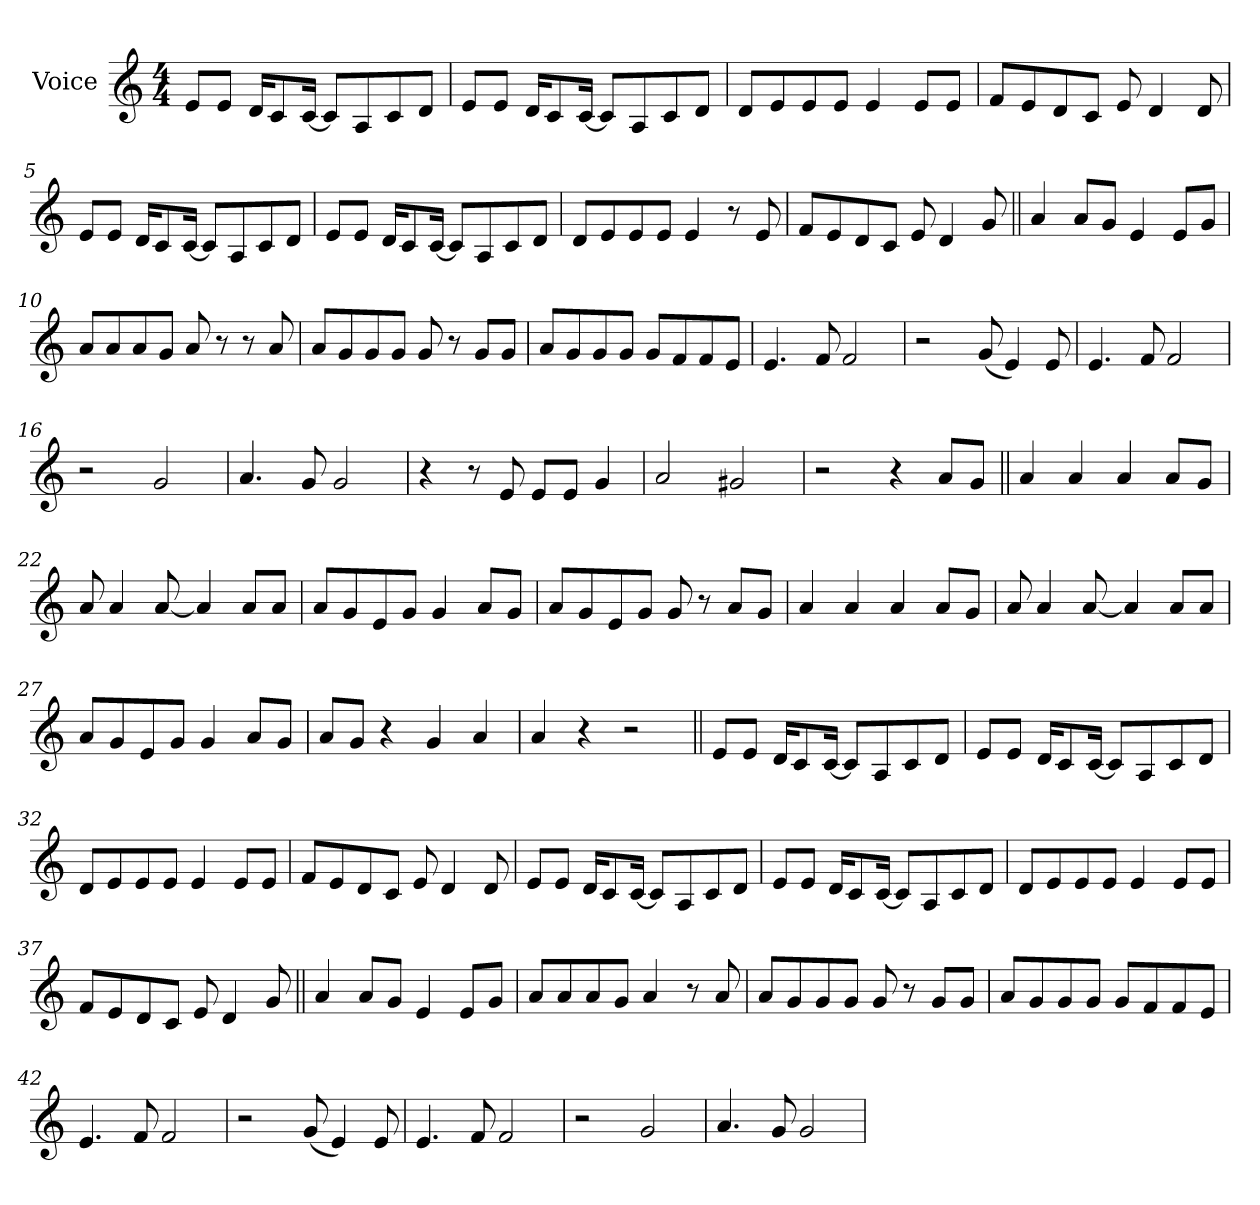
**kern
*part1
*staff1
*I"Voice
*I'Vc.
*clefG2
*k[]
*M4/4
*MM125
=1
8eL
8eJ
16dKL
8c
[16cJk
8cL]
8A
8c
8dJ
=2
8eL
8eJ
16dKL
8c
[16cJk
8cL]
8A
8c
8dJ
=3
8dL
8e
8e
8eJ
4e
8eL
8eJ
=4
8fL
8e
8d
8cJ
8e
4d
8d
=5
8eL
8eJ
16dKL
8c
[16cJk
8cL]
8A
8c
8dJ
=6
8eL
8eJ
16dKL
8c
[16cJk
8cL]
8A
8c
8dJ
=7
8dL
8e
8e
8eJ
4e
8r
8e
=8
8fL
8e
8d
8cJ
8e
4d
8g
=9||
4a
8aL
8gJ
4e
8eL
8gJ
=10
8aL
8a
8a
8gJ
8a
8r
8r
8a
=11
8aL
8g
8g
8gJ
8g
8r
8gL
8gJ
=12
8aL
8g
8g
8gJ
8gL
8f
8f
8eJ
=13
4.e
8f
2f
=14
2r
(8g
4e)
8e
=15
4.e
8f
2f
=16
2r
2g
=17
4.a
8g
2g
=18
4r
8r
8e
8eL
8eJ
4g
=19
2a
2g#X
=20
2r
4r
8aL
8gJ
=21||
4a
4a
4a
8aL
8gJ
=22
8a
4a
[8a
4a]
8aL
8aJ
=23
8aL
8g
8e
8gJ
4g
8aL
8gJ
=24
8aL
8g
8e
8gJ
8g
8r
8aL
8gJ
=25
4a
4a
4a
8aL
8gJ
=26
8a
4a
[8a
4a]
8aL
8aJ
=27
8aL
8g
8e
8gJ
4g
8aL
8gJ
=28
8aL
8gJ
4r
4g
4a
=29
4a
4r
2r
=30||
8eL
8eJ
16dKL
8c
[16cJk
8cL]
8A
8c
8dJ
=31
8eL
8eJ
16dKL
8c
[16cJk
8cL]
8A
8c
8dJ
=32
8dL
8e
8e
8eJ
4e
8eL
8eJ
=33
8fL
8e
8d
8cJ
8e
4d
8d
=34
8eL
8eJ
16dKL
8c
[16cJk
8cL]
8A
8c
8dJ
=35
8eL
8eJ
16dKL
8c
[16cJk
8cL]
8A
8c
8dJ
=36
8dL
8e
8e
8eJ
4e
8eL
8eJ
=37
8fL
8e
8d
8cJ
8e
4d
8g
=38||
4a
8aL
8gJ
4e
8eL
8gJ
=39
8aL
8a
8a
8gJ
4a
8r
8a
=40
8aL
8g
8g
8gJ
8g
8r
8gL
8gJ
=41
8aL
8g
8g
8gJ
8gL
8f
8f
8eJ
=42
4.e
8f
2f
=43
2r
(8g
4e)
8e
=44
4.e
8f
2f
=45
2r
2g
=46
4.a
8g
2g
=
*-
